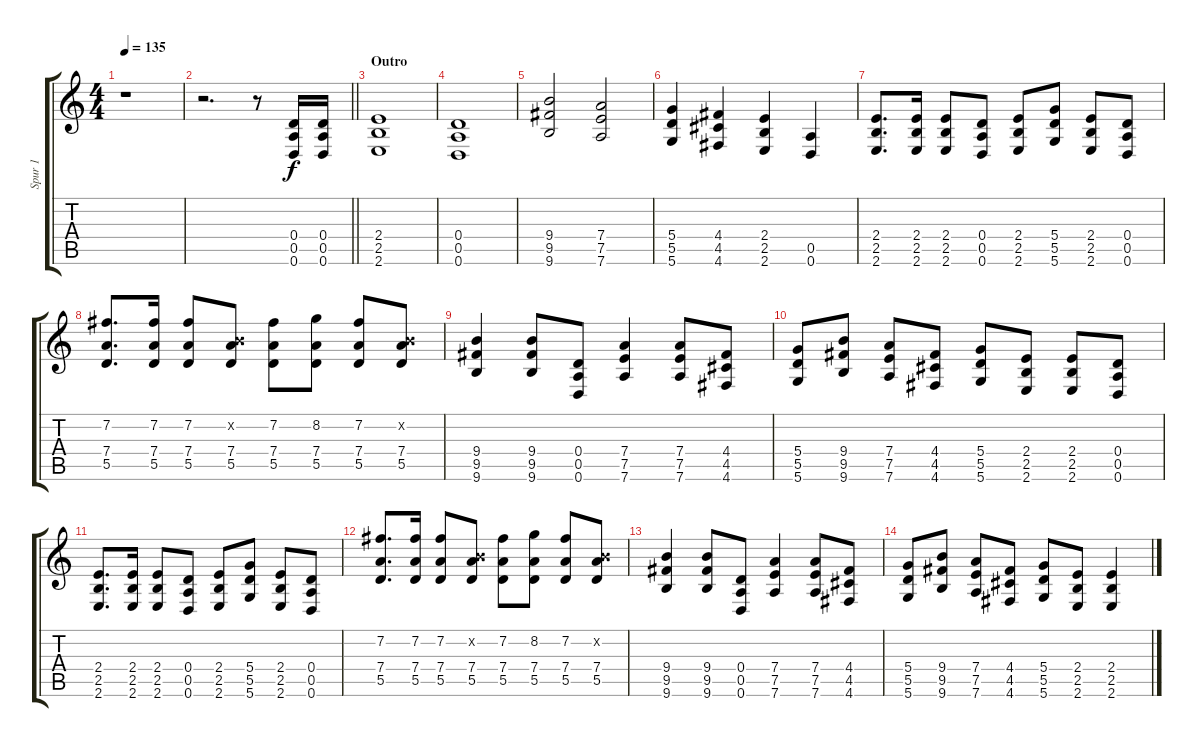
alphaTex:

\track ("Spur 1" "Spur 1") {instrument overdrivenguitar}
\staff {score tabs}
\tuning (E4 B3 G3 D3 A2 D2) {hide}
\ts (4 4)
\tempo 135
\clef g2
\ks c
r.1{dy f} |
\barLineRight lightlight
r.2{d} r.8 (0.4 0.5 0.6).16 (0.4 0.5 0.6).16 |
\section ("" "Outro")
(2.4 2.5 2.6).1 |
(0.4 0.5 0.6).1 |
(9.4 9.5 9.6).2 (7.4 7.5 7.6).2 |
(5.4 5.5 5.6).4 (4.4 4.5 4.6).4 (2.4 2.5 2.6).4 (0.5 0.6).4 |
(2.4 2.5 2.6).8{d} (2.4 2.5 2.6).16 (2.4 2.5 2.6).8 (0.4 0.5 0.6).8 (2.4 2.5 2.6).8 (5.4 5.5 5.6).8 (2.4 2.5 2.6).8 (0.4 0.5 0.6).8 |
(7.2 7.4 5.5).8{d} (7.2 7.4 5.5).16 (7.2 7.4 5.5).8 (0.2{x} 7.4 5.5).8 (7.2 7.4 5.5).8 (8.2 7.4 5.5).8 (7.2 7.4 5.5).8 (0.2{x} 7.4 5.5).8 |
(9.4 9.5 9.6).4 (9.4 9.5 9.6).8 (0.4 0.5 0.6).8 (7.4 7.5 7.6).4 (7.4 7.5 7.6).8 (4.4 4.5 4.6).8 |
(5.4 5.5 5.6).8 (9.4 9.5 9.6).8 (7.4 7.5 7.6).8 (4.4 4.5 4.6).8 (5.4 5.5 5.6).8 (2.4 2.5 2.6).8 (2.4 2.5 2.6).8 (0.4 0.5 0.6).8 |
(2.4 2.5 2.6).8{d} (2.4 2.5 2.6).16 (2.4 2.5 2.6).8 (0.4 0.5 0.6).8 (2.4 2.5 2.6).8 (5.4 5.5 5.6).8 (2.4 2.5 2.6).8 (0.4 0.5 0.6).8 |
(7.2 7.4 5.5).8{d} (7.2 7.4 5.5).16 (7.2 7.4 5.5).8 (0.2{x} 7.4 5.5).8 (7.2 7.4 5.5).8 (8.2 7.4 5.5).8 (7.2 7.4 5.5).8 (0.2{x} 7.4 5.5).8 |
(9.4 9.5 9.6).4 (9.4 9.5 9.6).8 (0.4 0.5 0.6).8 (7.4 7.5 7.6).4 (7.4 7.5 7.6).8 (4.4 4.5 4.6).8 |
(5.4 5.5 5.6).8 (9.4 9.5 9.6).8 (7.4 7.5 7.6).8 (4.4 4.5 4.6).8 (5.4 5.5 5.6).8 (2.4 2.5 2.6).8 (2.4 2.5 2.6).4
